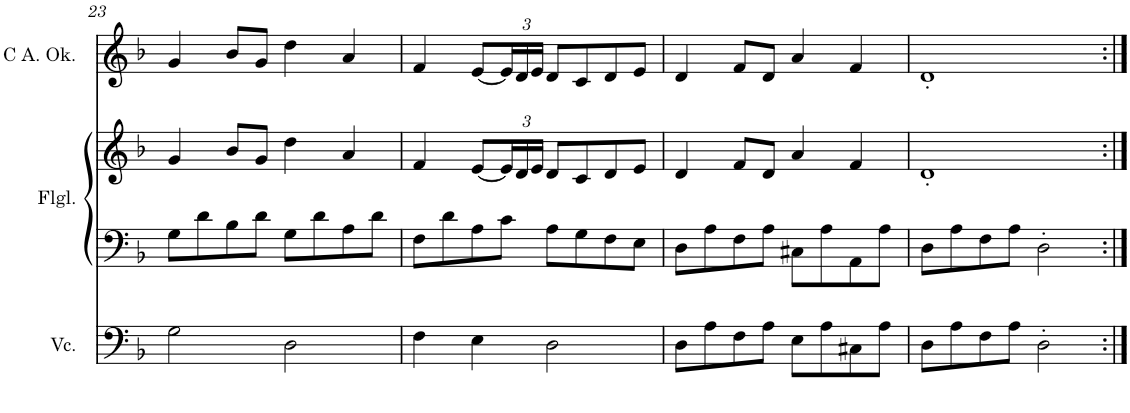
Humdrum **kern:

**kern	**kern	**kern	**kern
*part3	*part2	*part2	*part1
*staff4	*staff3	*staff2	*staff1
*I"Violoncello	*I"Klavier	*	*I"C Alt Okarina
*I'Vc.	*	*	*I'C A. Ok.
!!LO:PB:g=z
*clefF4	*clefF4	*clefG2	*clefG2
*	*	*	*Trd-7c-12
*k[b-]	*k[b-]	*k[b-]	*k[b-]
*M4/4	*M4/4	*M4/4	*M4/4
=23	=23	=23	=23
2G\	8G\L	4g/	4g/
.	8d\	.	.
.	8B-\	8b-/L	8b-/L
.	8d\J	8g/J	8g/J
2D\	8G\L	4dd\	4dd\
.	8d\	.	.
.	8A\	4a/	4a/
.	8d\J	.	.
=24	=24	=24	=24
4F\	8F\L	4f/	4f/
.	8d\	.	.
4E\	8A\	[8e/L	[8e/L
*	*	*Xbrackettup	*Xbrackettup
.	8c\J	24e/L]	24e/L]
.	.	24d/	24d/
.	.	24e/JJ	24e/JJ
2D\	8A\L	8d/L	8d/L
.	8G\	8c/	8c/
.	8F\	8d/	8d/
.	8E\J	8e/J	8e/J
=25	=25	=25	=25
8D\L	8D\L	4d/	4d/
8A\	8A\	.	.
8F\	8F\	8f/L	8f/L
8A\J	8A\J	8d/J	8d/J
8E\L	8C#X\L	4a/	4a/
8A\	8A\	.	.
8C#X\	8AA\	4f/	4f/
8A\J	8A\J	.	.
=26	=26	=26	=26
8D\L	8D\L	1d'	1d'
8A\	8A\	.	.
8F\	8F\	.	.
8A\J	8A\J	.	.
2D'\	2D'\	.	.
=:|!	=:|!	=:|!	=:|!
*-	*-	*-	*-
